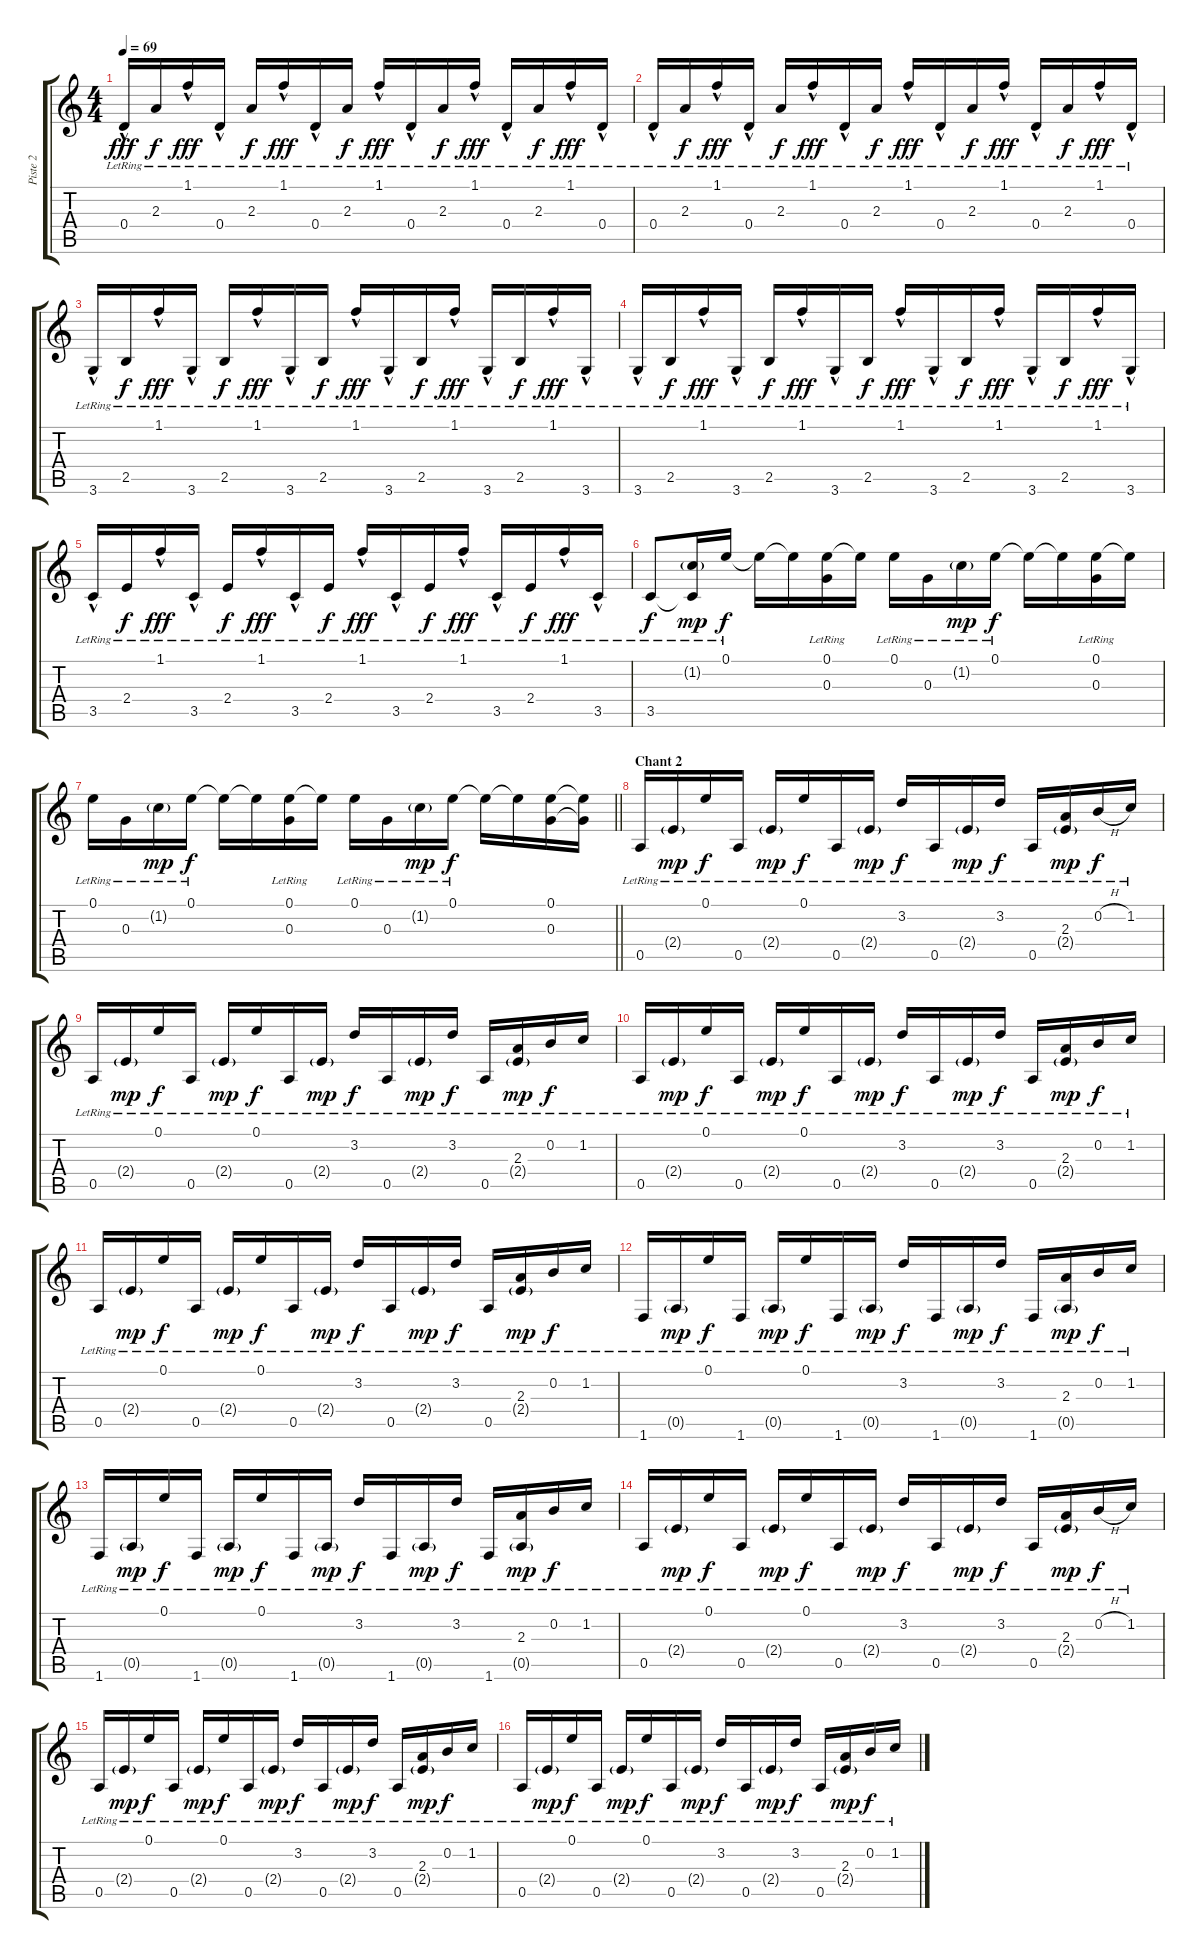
\track ("Piste 2" "Piste 2") {instrument electricguitarjazz}
\staff {score tabs}
\tuning (E4 B3 G3 D3 A2 E2) {hide}
\ts (4 4)
\tempo 69
\clef g2
\ks c
0.4{hac lr}.16{dy fff} 2.3{lr}.16{dy f} 1.1{hac lr}.16{dy fff} 0.4{hac lr}.16 2.3{lr}.16{dy f} 1.1{hac lr}.16{dy fff} 0.4{hac lr}.16 2.3{lr}.16{dy f} 1.1{hac lr}.16{dy fff} 0.4{hac lr}.16 2.3{lr}.16{dy f} 1.1{hac lr}.16{dy fff} 0.4{hac lr}.16 2.3{lr}.16{dy f} 1.1{hac lr}.16{dy fff} 0.4{hac lr}.16 |
0.4{hac lr}.16 2.3{lr}.16{dy f} 1.1{hac lr}.16{dy fff} 0.4{hac lr}.16 2.3{lr}.16{dy f} 1.1{hac lr}.16{dy fff} 0.4{hac lr}.16 2.3{lr}.16{dy f} 1.1{hac lr}.16{dy fff} 0.4{hac lr}.16 2.3{lr}.16{dy f} 1.1{hac lr}.16{dy fff} 0.4{hac lr}.16 2.3{lr}.16{dy f} 1.1{hac lr}.16{dy fff} 0.4{hac lr}.16 |
3.6{hac lr}.16 2.5{lr}.16{dy f} 1.1{hac lr}.16{dy fff} 3.6{hac lr}.16 2.5{lr}.16{dy f} 1.1{hac lr}.16{dy fff} 3.6{hac lr}.16 2.5{lr}.16{dy f} 1.1{hac lr}.16{dy fff} 3.6{hac lr}.16 2.5{lr}.16{dy f} 1.1{hac lr}.16{dy fff} 3.6{hac lr}.16 2.5{lr}.16{dy f} 1.1{hac lr}.16{dy fff} 3.6{hac lr}.16 |
3.6{hac lr}.16 2.5{lr}.16{dy f} 1.1{hac lr}.16{dy fff} 3.6{hac lr}.16 2.5{lr}.16{dy f} 1.1{hac lr}.16{dy fff} 3.6{hac lr}.16 2.5{lr}.16{dy f} 1.1{hac lr}.16{dy fff} 3.6{hac lr}.16 2.5{lr}.16{dy f} 1.1{hac lr}.16{dy fff} 3.6{hac lr}.16 2.5{lr}.16{dy f} 1.1{hac lr}.16{dy fff} 3.6{hac lr}.16 |
3.5{hac lr}.16 2.4{lr}.16{dy f} 1.1{hac lr}.16{dy fff} 3.5{hac lr}.16 2.4{lr}.16{dy f} 1.1{hac lr}.16{dy fff} 3.5{hac lr}.16 2.4{lr}.16{dy f} 1.1{hac lr}.16{dy fff} 3.5{hac lr}.16 2.4{lr}.16{dy f} 1.1{hac lr}.16{dy fff} 3.5{hac lr}.16 2.4{lr}.16{dy f} 1.1{hac lr}.16{dy fff} 3.5{hac lr}.16 |
3.5{lr}.8{dy f} (1.2{g lr} 3.5{t}).16{dy mp volume 3 instrument electricguitarjazz} 0.1{lr}.16{dy f} 0.1{t}.16 0.1{t}.16 (0.1{lr} 0.3{lr}).16 0.1{t}.16 0.1{lr}.16 0.3{lr}.16 1.2{g lr}.16{dy mp} 0.1{lr}.16{dy f} 0.1{t}.16 0.1{t}.16 (0.1{lr} 0.3{lr}).16 0.1{t}.16 |
\barLineRight lightlight
0.1{lr}.16 0.3{lr}.16 1.2{g lr}.16{dy mp} 0.1{lr}.16{dy f} 0.1{t}.16 0.1{t}.16 (0.1{lr} 0.3{lr}).16 0.1{t}.16 0.1{lr}.16 0.3{lr}.16 1.2{g lr}.16{dy mp} 0.1{lr}.16{dy f} 0.1{t}.16 0.1{t}.16 (0.1 0.3).16 (0.1{t} 0.3{t}).16 |
\section ("" "Chant 2")
0.5{lr}.16{volume 13 instrument electricguitarclean} 2.4{g lr}.16{dy mp} 0.1{lr}.16{dy f} 0.5{lr}.16 2.4{g lr}.16{dy mp} 0.1{lr}.16{dy f} 0.5{lr}.16 2.4{g lr}.16{dy mp} 3.2{lr}.16{dy f} 0.5{lr}.16 2.4{g lr}.16{dy mp} 3.2{lr}.16{dy f} 0.5{lr}.16 (2.3 2.4{g lr}).16{dy mp} 0.2{h lr}.16{dy f} 1.2{lr}.16 |
0.5{lr}.16 2.4{g lr}.16{dy mp} 0.1{lr}.16{dy f} 0.5{lr}.16 2.4{g lr}.16{dy mp} 0.1{lr}.16{dy f} 0.5{lr}.16 2.4{g lr}.16{dy mp} 3.2{lr}.16{dy f} 0.5{lr}.16 2.4{g lr}.16{dy mp} 3.2{lr}.16{dy f} 0.5{lr}.16 (2.3{lr} 2.4{g lr}).16{dy mp} 0.2{lr}.16{dy f} 1.2{lr}.16 |
0.5{lr}.16 2.4{g lr}.16{dy mp} 0.1{lr}.16{dy f} 0.5{lr}.16 2.4{g lr}.16{dy mp} 0.1{lr}.16{dy f} 0.5{lr}.16 2.4{g lr}.16{dy mp} 3.2{lr}.16{dy f} 0.5{lr}.16 2.4{g lr}.16{dy mp} 3.2{lr}.16{dy f} 0.5{lr}.16 (2.3{lr} 2.4{g lr}).16{dy mp} 0.2{lr}.16{dy f} 1.2{lr}.16 |
0.5{lr}.16 2.4{g lr}.16{dy mp} 0.1{lr}.16{dy f} 0.5{lr}.16 2.4{g lr}.16{dy mp} 0.1{lr}.16{dy f} 0.5{lr}.16 2.4{g lr}.16{dy mp} 3.2{lr}.16{dy f} 0.5{lr}.16 2.4{g lr}.16{dy mp} 3.2{lr}.16{dy f} 0.5{lr}.16 (2.3{lr} 2.4{g lr}).16{dy mp} 0.2{lr}.16{dy f} 1.2{lr}.16 |
1.6{lr}.16 0.5{g lr}.16{dy mp} 0.1{lr}.16{dy f} 1.6{lr}.16 0.5{g lr}.16{dy mp} 0.1{lr}.16{dy f} 1.6{lr}.16 0.5{g lr}.16{dy mp} 3.2{lr}.16{dy f} 1.6{lr}.16 0.5{g lr}.16{dy mp} 3.2{lr}.16{dy f} 1.6{lr}.16 (2.3{lr} 0.5{g lr}).16{dy mp} 0.2{lr}.16{dy f} 1.2{lr}.16 |
1.6{lr}.16 0.5{g lr}.16{dy mp} 0.1{lr}.16{dy f} 1.6{lr}.16 0.5{g lr}.16{dy mp} 0.1{lr}.16{dy f} 1.6{lr}.16 0.5{g lr}.16{dy mp} 3.2{lr}.16{dy f} 1.6{lr}.16 0.5{g lr}.16{dy mp} 3.2{lr}.16{dy f} 1.6{lr}.16 (2.3{lr} 0.5{g lr}).16{dy mp} 0.2{lr}.16{dy f} 1.2{lr}.16 |
0.5{lr}.16{volume 13 instrument electricguitarclean} 2.4{g lr}.16{dy mp} 0.1{lr}.16{dy f} 0.5{lr}.16 2.4{g lr}.16{dy mp} 0.1{lr}.16{dy f} 0.5{lr}.16 2.4{g lr}.16{dy mp} 3.2{lr}.16{dy f} 0.5{lr}.16 2.4{g lr}.16{dy mp} 3.2{lr}.16{dy f} 0.5{lr}.16 (2.3 2.4{g lr}).16{dy mp} 0.2{h lr}.16{dy f} 1.2{lr}.16 |
0.5{lr}.16 2.4{g lr}.16{dy mp} 0.1{lr}.16{dy f} 0.5{lr}.16 2.4{g lr}.16{dy mp} 0.1{lr}.16{dy f} 0.5{lr}.16 2.4{g lr}.16{dy mp} 3.2{lr}.16{dy f} 0.5{lr}.16 2.4{g lr}.16{dy mp} 3.2{lr}.16{dy f} 0.5{lr}.16 (2.3{lr} 2.4{g lr}).16{dy mp} 0.2{lr}.16{dy f} 1.2{lr}.16 |
0.5{lr}.16 2.4{g lr}.16{dy mp} 0.1{lr}.16{dy f} 0.5{lr}.16 2.4{g lr}.16{dy mp} 0.1{lr}.16{dy f} 0.5{lr}.16 2.4{g lr}.16{dy mp} 3.2{lr}.16{dy f} 0.5{lr}.16 2.4{g lr}.16{dy mp} 3.2{lr}.16{dy f} 0.5{lr}.16 (2.3{lr} 2.4{g lr}).16{dy mp} 0.2{lr}.16{dy f} 1.2{lr}.16
